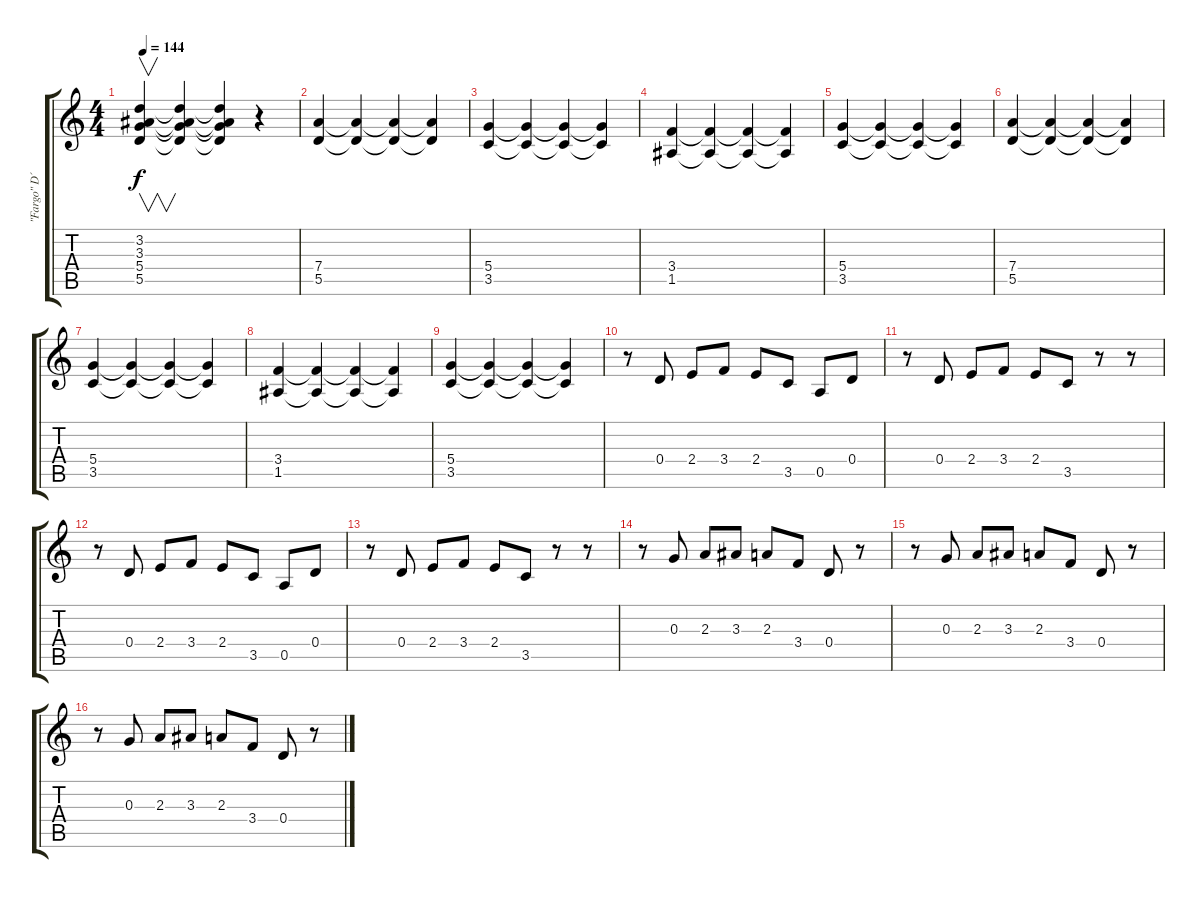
\track ("\"Fargo\" D´Aviero" "\"Fargo\" D´") {instrument overdrivenguitar}
\staff {score tabs}
\tuning (E4 B3 G3 D3 A2 E2) {hide}
\ts (4 4)
\tempo 144
\clef g2
\ks c
(3.2 3.3 5.4 5.5).4{v dy f} (3.2{t} 3.3{t} 5.4{t} 5.5{t}).4 (3.2{t} 3.3{t} 5.4{t} 5.5{t}).4 r.4 |
(7.4 5.5).4{volume 12 instrument overdrivenguitar} (7.4{t} 5.5{t}).4 (7.4{t} 5.5{t}).4 (7.4{t} 5.5{t}).4 |
(5.4 3.5).4 (5.4{t} 3.5{t}).4 (5.4{t} 3.5{t}).4 (5.4{t} 3.5{t}).4 |
(3.4 1.5).4 (3.4{t} 1.5{t}).4 (3.4{t} 1.5{t}).4 (3.4{t} 1.5{t}).4 |
(5.4 3.5).4 (5.4{t} 3.5{t}).4 (5.4{t} 3.5{t}).4 (5.4{t} 3.5{t}).4 |
(7.4 5.5).4 (7.4{t} 5.5{t}).4 (7.4{t} 5.5{t}).4 (7.4{t} 5.5{t}).4 |
(5.4 3.5).4 (5.4{t} 3.5{t}).4 (5.4{t} 3.5{t}).4 (5.4{t} 3.5{t}).4 |
(3.4 1.5).4 (3.4{t} 1.5{t}).4 (3.4{t} 1.5{t}).4 (3.4{t} 1.5{t}).4 |
(5.4 3.5).4 (5.4{t} 3.5{t}).4 (5.4{t} 3.5{t}).4 (5.4{t} 3.5{t}).4 |
r.8{volume 7 instrument overdrivenguitar} 0.4.8 2.4.8 3.4.8 2.4.8 3.5.8 0.5.8 0.4.8 |
r.8 0.4.8 2.4.8 3.4.8 2.4.8 3.5.8 r.8 r.8 |
r.8 0.4.8 2.4.8 3.4.8 2.4.8 3.5.8 0.5.8 0.4.8 |
r.8 0.4.8 2.4.8 3.4.8 2.4.8 3.5.8 r.8 r.8 |
r.8 0.3.8 2.3.8 3.3.8 2.3.8 3.4.8 0.4.8 r.8 |
r.8 0.3.8 2.3.8 3.3.8 2.3.8 3.4.8 0.4.8 r.8 |
r.8 0.3.8 2.3.8 3.3.8 2.3.8 3.4.8 0.4.8 r.8
